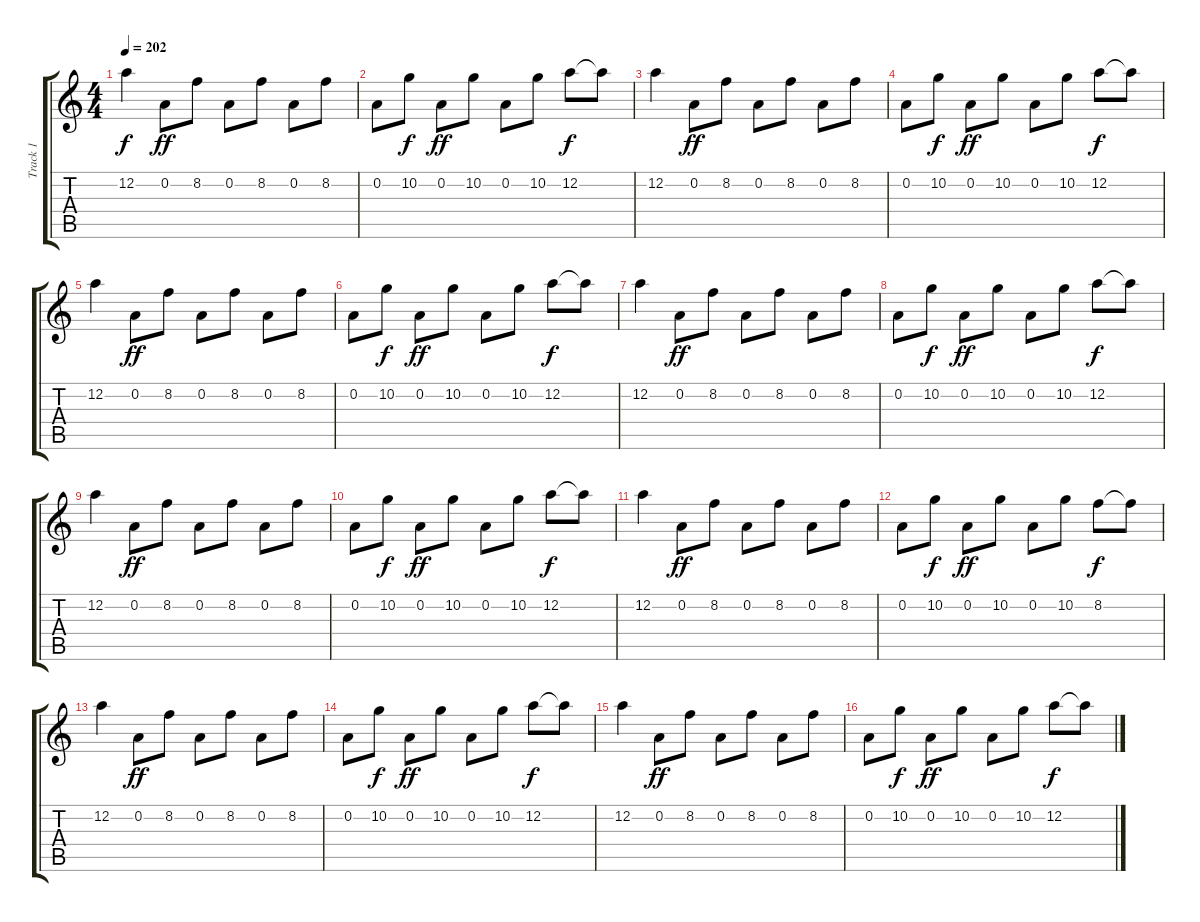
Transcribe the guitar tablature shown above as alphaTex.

\track ("Track 1" "Track 1") {instrument distortionguitar}
\staff {score tabs}
\tuning (D4 A3 F3 C3 G2 C2) {hide}
\ts (4 4)
\tempo 202
\clef g2
\ks c
12.2.4{dy f} 0.2.8{dy ff} 8.2.8 0.2.8 8.2.8 0.2.8 8.2.8 |
0.2.8 10.2.8{dy f} 0.2.8{dy ff} 10.2.8 0.2.8 10.2.8 12.2.8{dy f} 12.2{t}.8 |
12.2.4 0.2.8{dy ff} 8.2.8 0.2.8 8.2.8 0.2.8 8.2.8 |
0.2.8 10.2.8{dy f} 0.2.8{dy ff} 10.2.8 0.2.8 10.2.8 12.2.8{dy f} 12.2{t}.8 |
12.2.4 0.2.8{dy ff} 8.2.8 0.2.8 8.2.8 0.2.8 8.2.8 |
0.2.8 10.2.8{dy f} 0.2.8{dy ff} 10.2.8 0.2.8 10.2.8 12.2.8{dy f} 12.2{t}.8 |
12.2.4 0.2.8{dy ff} 8.2.8 0.2.8 8.2.8 0.2.8 8.2.8 |
0.2.8 10.2.8{dy f} 0.2.8{dy ff} 10.2.8 0.2.8 10.2.8 12.2.8{dy f} 12.2{t}.8 |
12.2.4 0.2.8{dy ff} 8.2.8 0.2.8 8.2.8 0.2.8 8.2.8 |
0.2.8 10.2.8{dy f} 0.2.8{dy ff} 10.2.8 0.2.8 10.2.8 12.2.8{dy f} 12.2{t}.8 |
12.2.4 0.2.8{dy ff} 8.2.8 0.2.8 8.2.8 0.2.8 8.2.8 |
0.2.8 10.2.8{dy f} 0.2.8{dy ff} 10.2.8 0.2.8 10.2.8 8.2.8{dy f} 8.2{t}.8 |
12.2.4 0.2.8{dy ff} 8.2.8 0.2.8 8.2.8 0.2.8 8.2.8 |
0.2.8 10.2.8{dy f} 0.2.8{dy ff} 10.2.8 0.2.8 10.2.8 12.2.8{dy f} 12.2{t}.8 |
12.2.4 0.2.8{dy ff} 8.2.8 0.2.8 8.2.8 0.2.8 8.2.8 |
0.2.8 10.2.8{dy f} 0.2.8{dy ff} 10.2.8 0.2.8 10.2.8 12.2.8{dy f} 12.2{t}.8
